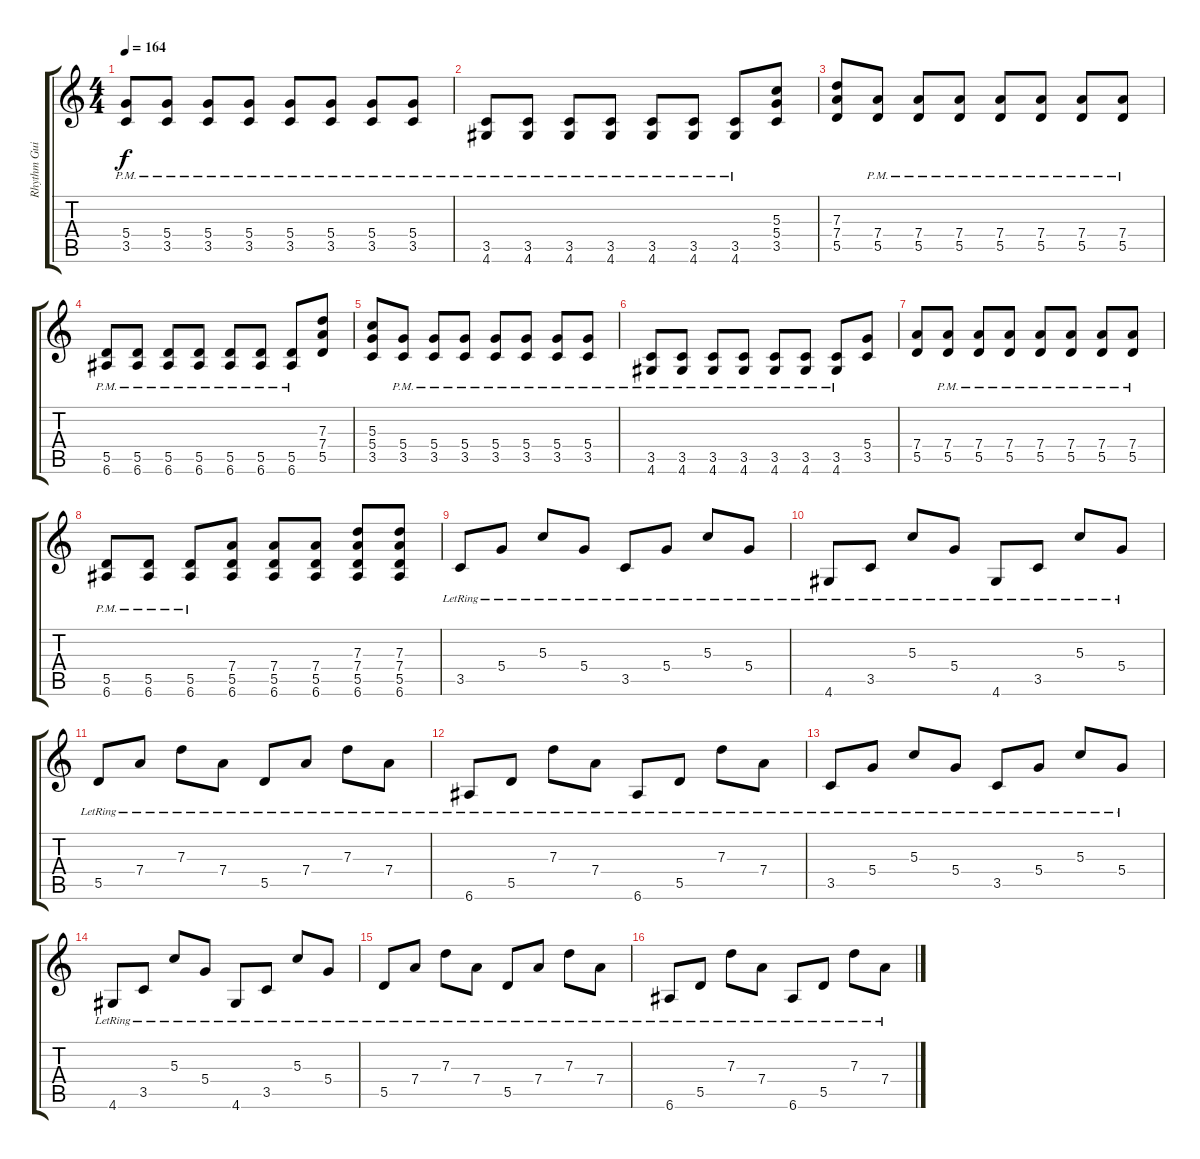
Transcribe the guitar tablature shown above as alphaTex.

\track ("Rhythm Guitar" "Rhythm Gui") {instrument distortionguitar}
\staff {score tabs}
\tuning (E4 B3 G3 D3 A2 E2) {hide}
\ts (4 4)
\tempo 164
\clef g2
\ks c
(5.4{pm} 3.5{pm}).8{dy f instrument distortionguitar} (5.4{pm} 3.5{pm}).8 (5.4{pm} 3.5{pm}).8 (5.4{pm} 3.5{pm}).8 (5.4{pm} 3.5{pm}).8 (5.4{pm} 3.5{pm}).8 (5.4{pm} 3.5{pm}).8 (5.4{pm} 3.5{pm}).8 |
(3.5{pm} 4.6{pm}).8 (3.5{pm} 4.6{pm}).8 (3.5{pm} 4.6{pm}).8 (3.5{pm} 4.6{pm}).8 (3.5{pm} 4.6{pm}).8 (3.5{pm} 4.6{pm}).8 (3.5{pm} 4.6{pm}).8 (5.3 5.4 3.5).8 |
(7.3 7.4 5.5).8 (7.4{pm} 5.5{pm}).8 (7.4{pm} 5.5{pm}).8 (7.4{pm} 5.5{pm}).8 (7.4{pm} 5.5{pm}).8 (7.4{pm} 5.5{pm}).8 (7.4{pm} 5.5{pm}).8 (7.4{pm} 5.5{pm}).8 |
(5.5{pm} 6.6{pm}).8 (5.5{pm} 6.6{pm}).8 (5.5{pm} 6.6{pm}).8 (5.5{pm} 6.6{pm}).8 (5.5{pm} 6.6{pm}).8 (5.5{pm} 6.6{pm}).8 (5.5{pm} 6.6{pm}).8 (7.3 7.4 5.5).8 |
(5.3 5.4 3.5).8 (5.4{pm} 3.5{pm}).8 (5.4{pm} 3.5{pm}).8 (5.4{pm} 3.5{pm}).8 (5.4{pm} 3.5{pm}).8 (5.4{pm} 3.5{pm}).8 (5.4{pm} 3.5{pm}).8 (5.4{pm} 3.5{pm}).8 |
(3.5{pm} 4.6{pm}).8 (3.5{pm} 4.6{pm}).8 (3.5{pm} 4.6{pm}).8 (3.5{pm} 4.6{pm}).8 (3.5{pm} 4.6{pm}).8 (3.5{pm} 4.6{pm}).8 (3.5{pm} 4.6{pm}).8 (5.4 3.5).8 |
(7.4 5.5).8 (7.4{pm} 5.5{pm}).8 (7.4{pm} 5.5{pm}).8 (7.4{pm} 5.5{pm}).8 (7.4{pm} 5.5{pm}).8 (7.4{pm} 5.5{pm}).8 (7.4{pm} 5.5{pm}).8 (7.4{pm} 5.5{pm}).8 |
(5.5{pm} 6.6{pm}).8 (5.5{pm} 6.6{pm}).8 (5.5{pm} 6.6{pm}).8 (7.4 5.5 6.6).8 (7.4 5.5 6.6).8 (7.4 5.5 6.6).8 (7.3 7.4 5.5 6.6).8 (7.3 7.4 5.5 6.6).8 |
3.5{lr}.8 5.4{lr}.8 5.3{lr}.8 5.4{lr}.8 3.5{lr}.8 5.4{lr}.8 5.3{lr}.8 5.4{lr}.8 |
4.6{lr}.8 3.5{lr}.8 5.3{lr}.8 5.4{lr}.8 4.6{lr}.8 3.5{lr}.8 5.3{lr}.8 5.4{lr}.8 |
5.5{lr}.8 7.4{lr}.8 7.3{lr}.8 7.4{lr}.8 5.5{lr}.8 7.4{lr}.8 7.3{lr}.8 7.4{lr}.8 |
6.6{lr}.8 5.5{lr}.8 7.3{lr}.8 7.4{lr}.8 6.6{lr}.8 5.5{lr}.8 7.3{lr}.8 7.4{lr}.8 |
3.5{lr}.8 5.4{lr}.8 5.3{lr}.8 5.4{lr}.8 3.5{lr}.8 5.4{lr}.8 5.3{lr}.8 5.4{lr}.8 |
4.6{lr}.8 3.5{lr}.8 5.3{lr}.8 5.4{lr}.8 4.6{lr}.8 3.5{lr}.8 5.3{lr}.8 5.4{lr}.8 |
5.5{lr}.8 7.4{lr}.8 7.3{lr}.8 7.4{lr}.8 5.5{lr}.8 7.4{lr}.8 7.3{lr}.8 7.4{lr}.8 |
6.6{lr}.8 5.5{lr}.8 7.3{lr}.8 7.4{lr}.8 6.6{lr}.8 5.5{lr}.8 7.3{lr}.8 7.4{lr}.8
